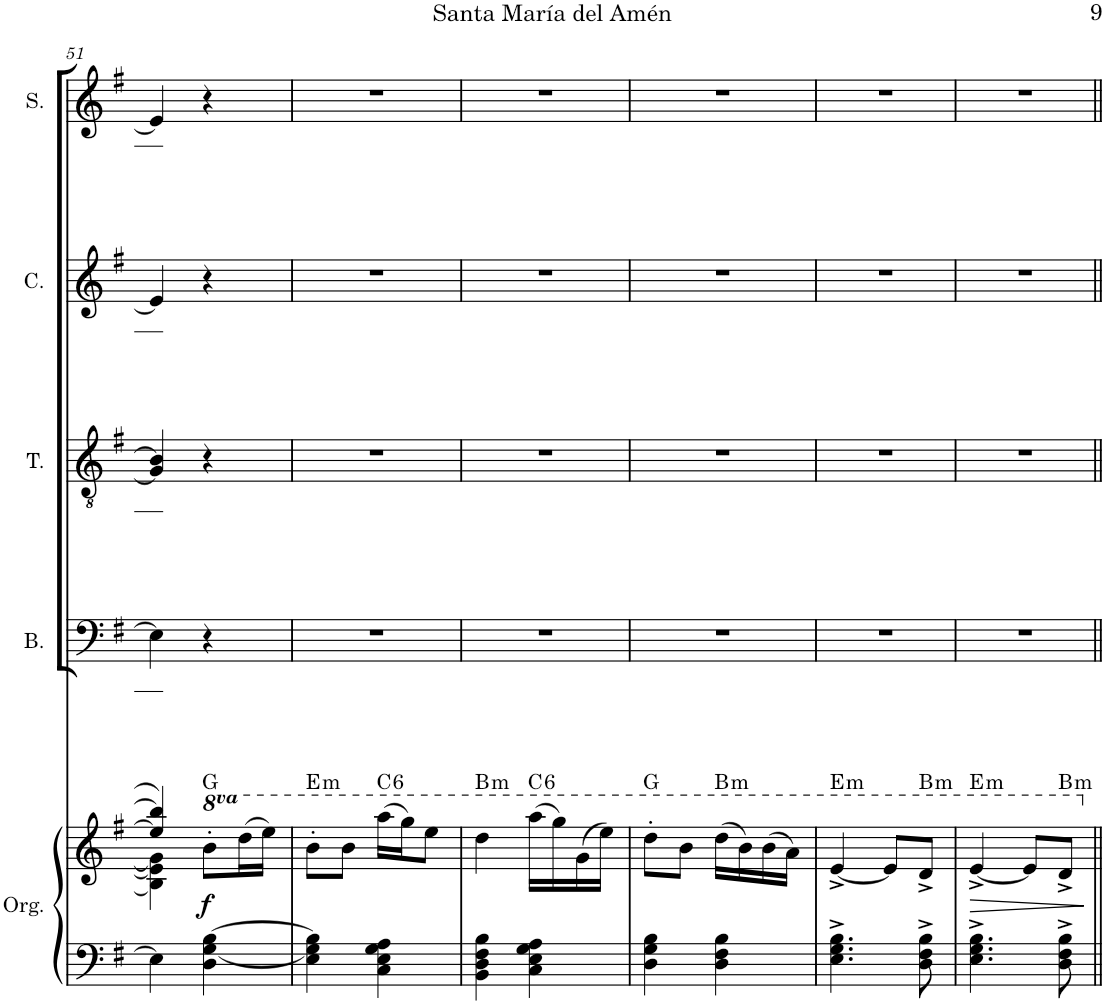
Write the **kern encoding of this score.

**kern	**kern	**dynam	**harte	**kern	**kern	**kern	**kern
*part5	*part5	*part5	*part5	*part4	*part3	*part2	*part1
*staff6	*staff5	*staff5/6	*	*staff4	*staff3	*staff2	*staff1
*I"Órgano	*	*	*	*I"Bajo	*I"Tenor	*I"Contralto	*I"Soprano
*	*	*	*	*I'B.	*I'T.	*I'C.	*I'S.
!!LO:PB:g=z
*clefF4	*clefG2	*	*	*clefF4	*clefGv2	*clefG2	*clefG2
*k[f#]	*k[f#]	*	*	*k[f#]	*k[f#]	*k[f#]	*k[f#]
*M2/4	*M2/4	*	*	*M2/4	*M2/4	*M2/4	*M2/4
=51	=51	=51	=51	=51	=51	=51	=51
*	*^	*	*	*	*	*	*
4E\]	4ee/] 4bb/]	4B\] 4e\] 4g\]	.	.	4E\]	4G/] 4B/]	4e/]	4e/]
*	*8va	*	*	*	*	*	*	*
!	!	!	!LO:DY:b	!	!	!	!	!
4D\ [4G\ [4B\	8bb'\L	4ryy	f	G:maj	4r	4r	4r	4r
.	(16ddd\L	.	.	.	.	.	.	.
.	16eee\JJ)	.	.	.	.	.	.	.
*	*v	*v	*	*	*	*	*	*
=52	=52	=52	=52	=52	=52	=52	=52
!	!	!	!LO:H:kt=m	!	!	!	!
4E\ 4G\] 4B\]	8bb'\L	.	E:min	2r	2r	2r	2r
.	8bb\J	.	.	.	.	.	.
!	!	!	!LO:H:kt=6	!	!	!	!
4C\ 4E\ 4G\ 4A\	(16aaa\LL	.	C:maj6	.	.	.	.
.	16ggg\J)	.	.	.	.	.	.
.	8eee\J	.	.	.	.	.	.
=53	=53	=53	=53	=53	=53	=53	=53
!	!	!	!LO:H:kt=m	!	!	!	!
4BB\ 4D\ 4F#\ 4B\	4ddd\	.	B:min	2r	2r	2r	2r
!	!	!	!LO:H:kt=6	!	!	!	!
4C\ 4E\ 4G\ 4A\	(16aaa\LL	.	C:maj6	.	.	.	.
.	16ggg\)	.	.	.	.	.	.
.	(16gg\	.	.	.	.	.	.
.	16eee\JJ)	.	.	.	.	.	.
=54	=54	=54	=54	=54	=54	=54	=54
4D\ 4G\ 4B\	8ddd'\L	.	G:maj	2r	2r	2r	2r
.	8bb\J	.	.	.	.	.	.
!	!	!	!LO:H:kt=m	!	!	!	!
4D\ 4F#\ 4B\	(16ddd\LL	.	B:min	.	.	.	.
.	16bb\)	.	.	.	.	.	.
.	(16bb\	.	.	.	.	.	.
.	16aa\JJ)	.	.	.	.	.	.
=55	=55	=55	=55	=55	=55	=55	=55
!	!	!	!LO:H:kt=m	!	!	!	!
4.E\^ 4.G\^ 4.B\^	[4ee^/	.	E:min	2r	2r	2r	2r
.	8ee/L]	.	.	.	.	.	.
!	!	!	!LO:H:kt=m	!	!	!	!
8D\^ 8F#\^ 8B\^	8dd^/J	.	B:min	.	.	.	.
=56	=56	=56	=56	=56	=56	=56	=56
!	!	!LO:HP:b	!LO:H:kt=m	!	!	!	!
4.E\^ 4.G\^ 4.B\^	[4ee^/	>	E:min	2r	2r	2r	2r
.	8ee/L]	.	.	.	.	.	.
!	!	!	!LO:H:kt=m	!	!	!	!
8D\^ 8F#\^ 8B\^	8dd^/J	.	B:min	.	.	.	.
.	.	]	.	.	.	.	.
*	*X8va	*	*	*	*	*	*
=||	=||	=||	=||	=||	=||	=||	=||
*-	*-	*-	*-	*-	*-	*-	*-
